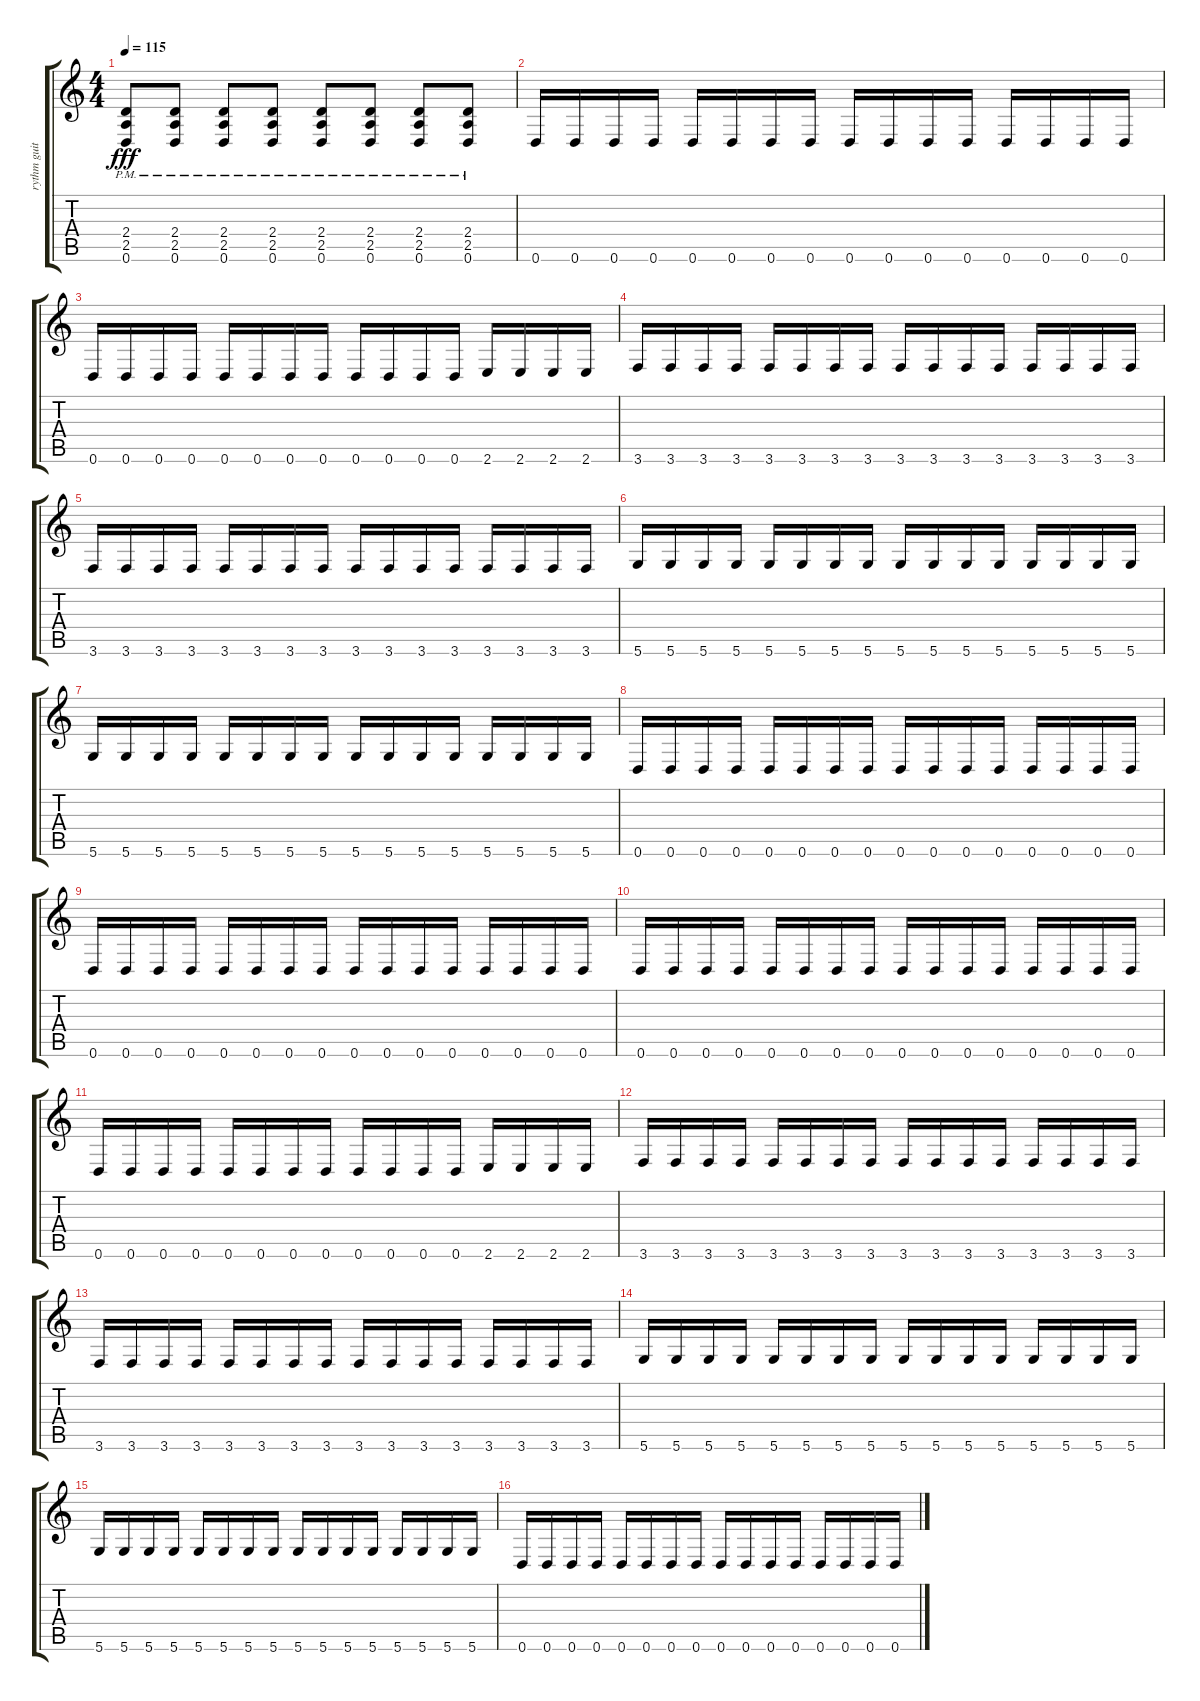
\track ("rythm guitar" "rythm guit") {instrument distortionguitar}
\staff {score tabs}
\tuning (D4 A3 F3 C3 G2 D2) {hide}
\ts (4 4)
\tempo 115
\clef g2
\ks c
(2.4{pm} 2.5{pm} 0.6{pm}).8{dy fff} (2.4{pm} 2.5{pm} 0.6{pm}).8 (2.4{pm} 2.5{pm} 0.6{pm}).8 (2.4{pm} 2.5{pm} 0.6{pm}).8 (2.4{pm} 2.5{pm} 0.6{pm}).8 (2.4{pm} 2.5{pm} 0.6{pm}).8 (2.4{pm} 2.5{pm} 0.6{pm}).8 (2.4{pm} 2.5{pm} 0.6{pm}).8 |
0.6.16 0.6.16 0.6.16 0.6.16 0.6.16 0.6.16 0.6.16 0.6.16 0.6.16 0.6.16 0.6.16 0.6.16 0.6.16 0.6.16 0.6.16 0.6.16 |
0.6.16 0.6.16 0.6.16 0.6.16 0.6.16 0.6.16 0.6.16 0.6.16 0.6.16 0.6.16 0.6.16 0.6.16 2.6.16 2.6.16 2.6.16 2.6.16 |
3.6.16 3.6.16 3.6.16 3.6.16 3.6.16 3.6.16 3.6.16 3.6.16 3.6.16 3.6.16 3.6.16 3.6.16 3.6.16 3.6.16 3.6.16 3.6.16 |
3.6.16 3.6.16 3.6.16 3.6.16 3.6.16 3.6.16 3.6.16 3.6.16 3.6.16 3.6.16 3.6.16 3.6.16 3.6.16 3.6.16 3.6.16 3.6.16 |
5.6.16 5.6.16 5.6.16 5.6.16 5.6.16 5.6.16 5.6.16 5.6.16 5.6.16 5.6.16 5.6.16 5.6.16 5.6.16 5.6.16 5.6.16 5.6.16 |
5.6.16 5.6.16 5.6.16 5.6.16 5.6.16 5.6.16 5.6.16 5.6.16 5.6.16 5.6.16 5.6.16 5.6.16 5.6.16 5.6.16 5.6.16 5.6.16 |
0.6.16 0.6.16 0.6.16 0.6.16 0.6.16 0.6.16 0.6.16 0.6.16 0.6.16 0.6.16 0.6.16 0.6.16 0.6.16 0.6.16 0.6.16 0.6.16 |
0.6.16 0.6.16 0.6.16 0.6.16 0.6.16 0.6.16 0.6.16 0.6.16 0.6.16 0.6.16 0.6.16 0.6.16 0.6.16 0.6.16 0.6.16 0.6.16 |
0.6.16 0.6.16 0.6.16 0.6.16 0.6.16 0.6.16 0.6.16 0.6.16 0.6.16 0.6.16 0.6.16 0.6.16 0.6.16 0.6.16 0.6.16 0.6.16 |
0.6.16 0.6.16 0.6.16 0.6.16 0.6.16 0.6.16 0.6.16 0.6.16 0.6.16 0.6.16 0.6.16 0.6.16 2.6.16 2.6.16 2.6.16 2.6.16 |
3.6.16 3.6.16 3.6.16 3.6.16 3.6.16 3.6.16 3.6.16 3.6.16 3.6.16 3.6.16 3.6.16 3.6.16 3.6.16 3.6.16 3.6.16 3.6.16 |
3.6.16 3.6.16 3.6.16 3.6.16 3.6.16 3.6.16 3.6.16 3.6.16 3.6.16 3.6.16 3.6.16 3.6.16 3.6.16 3.6.16 3.6.16 3.6.16 |
5.6.16 5.6.16 5.6.16 5.6.16 5.6.16 5.6.16 5.6.16 5.6.16 5.6.16 5.6.16 5.6.16 5.6.16 5.6.16 5.6.16 5.6.16 5.6.16 |
5.6.16 5.6.16 5.6.16 5.6.16 5.6.16 5.6.16 5.6.16 5.6.16 5.6.16 5.6.16 5.6.16 5.6.16 5.6.16 5.6.16 5.6.16 5.6.16 |
0.6.16 0.6.16 0.6.16 0.6.16 0.6.16 0.6.16 0.6.16 0.6.16 0.6.16 0.6.16 0.6.16 0.6.16 0.6.16 0.6.16 0.6.16 0.6.16
